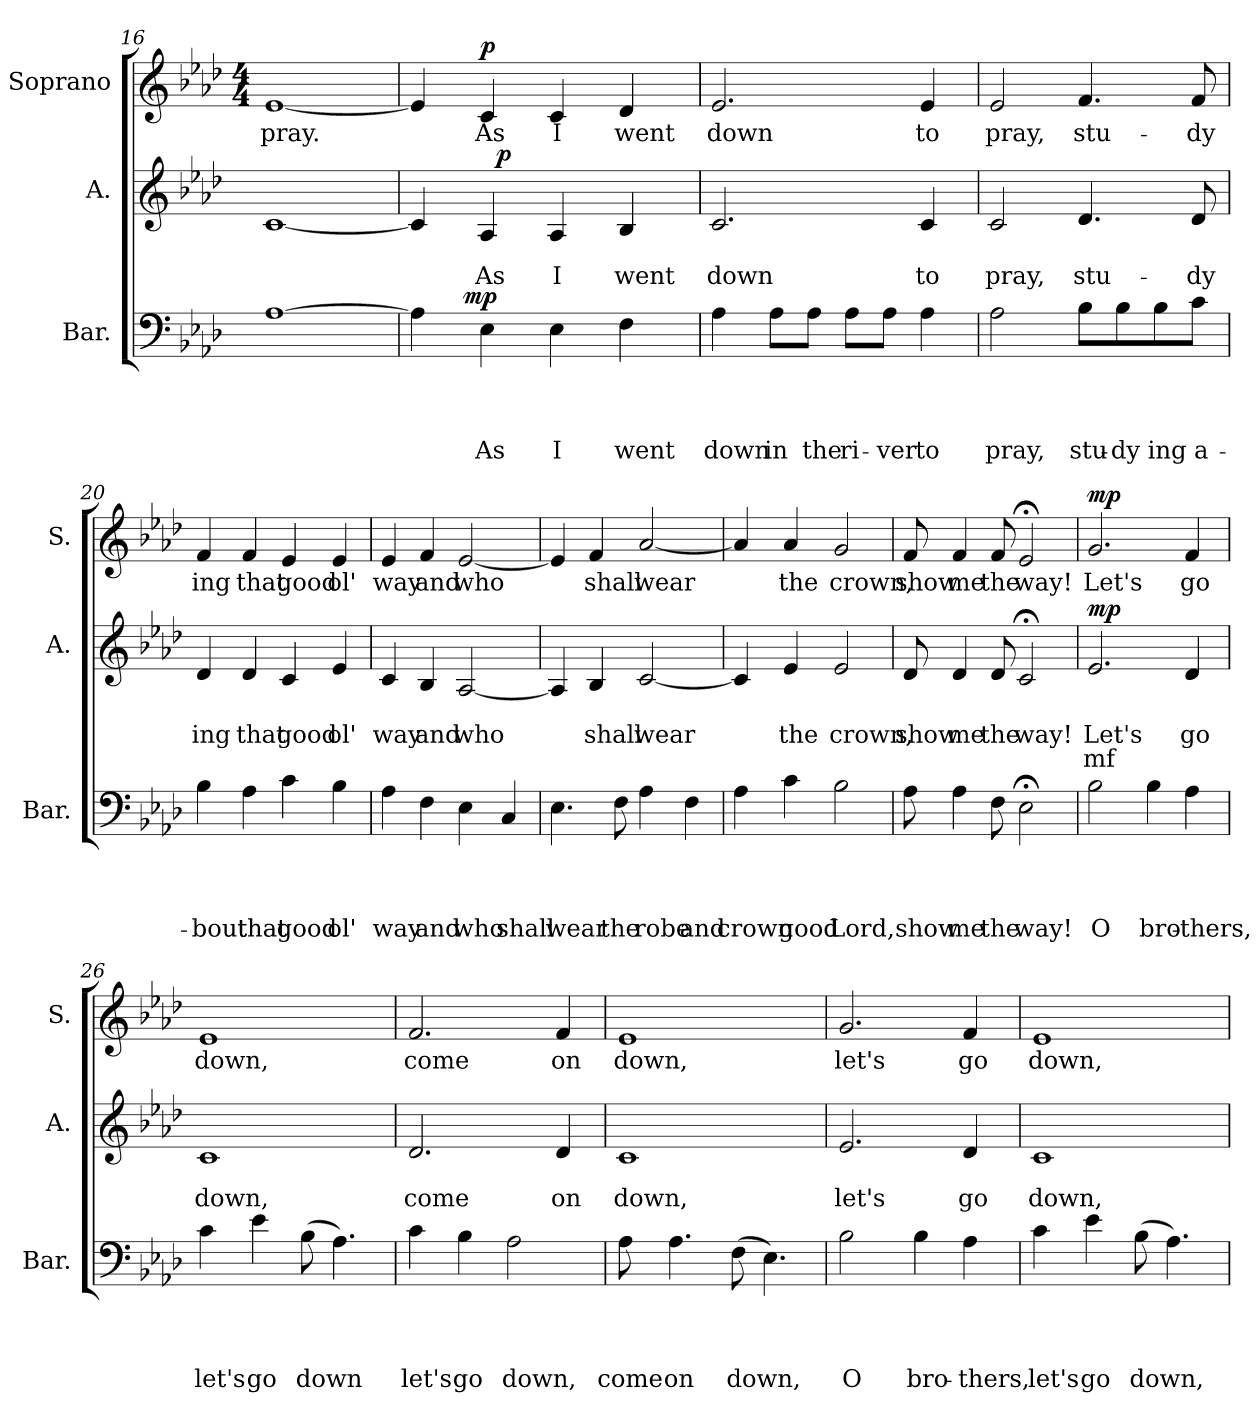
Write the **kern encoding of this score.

**kern	**text	**text	**text	**text	**dynam	**kern	**text	**text	**text	**dynam	**kern	**text	**dynam
*part3	*part3	*part3	*part3	*part3	*part3	*part2	*part2	*part2	*part2	*part2	*part1	*part1	*part1
*staff3	*staff3	*staff3	*staff3	*staff3	*staff3	*staff2	*staff2	*staff2	*staff2	*staff2	*staff1	*staff1	*staff1
*I"Bar.	*	*	*	*	*	*I"A.	*	*	*	*	*I"Soprano	*	*
*I'Bar.	*	*	*	*	*	*I'A.	*	*	*	*	*I'S.	*	*
*clefF4	*	*	*	*	*	*clefG2	*	*	*	*	*clefG2	*	*
*k[b-e-a-d-]	*	*	*	*	*	*k[b-e-a-d-]	*	*	*	*	*k[b-e-a-d-]	*	*
*A-:	*	*	*	*	*	*A-:	*	*	*	*	*A-:	*	*
*	*	*	*	*	*	*	*	*	*	*	*M4/4	*	*
=16	=16	=16	=16	=16	=16	=16	=16	=16	=16	=16	=16	=16	=16
!	!	!	!	!	!	!	!	!	!	!	!	!LO:LY:b	!
[>1A-	.	.	.	.	.	[<1c	.	.	.	.	[<1e-	pray.	.
=17	=17	=17	=17	=17	=17	=17	=17	=17	=17	=17	=17	=17	=17
*^	*	*	*	*	*	*^	*	*	*	*	*	*	*
4A-\]	8..ryy	.	.	.	.	.	4c/]	4ryy	.	.	.	.	4e-/]	.	.
!	!	!	!	!	!	!LO:DY:a	!	!	!	!	!	!	!	!	!
.	2ryy	.	.	.	.	mp	.	.	.	.	.	.	.	.	.
!	!	!	!	!	!LO:LY:b	!	!	!	!	!LO:LY:b	!	!	!	!LO:LY:b	!LO:DY:a
4E-\	.	.	.	.	As	.	4A-/	32ryy	.	As	.	.	4c/	As	p
!	!	!	!	!	!	!	!	!	!	!	!	!LO:DY:a	!	!	!
.	.	.	.	.	.	.	.	2ryy	.	.	.	p	.	.	.
!	!	!	!	!	!LO:LY:b	!	!	!	!	!LO:LY:b	!	!	!	!LO:LY:b	!
4E-\	.	.	.	.	I	.	4A-/	.	.	I	.	.	4c/	I	.
.	4ryy	.	.	.	.	.	.	.	.	.	.	.	.	.	.
!	!	!	!	!	!LO:LY:b	!	!	!	!	!LO:LY:b	!	!	!	!LO:LY:b	!
4F\	.	.	.	.	went	.	4B-/	.	.	went	.	.	4d-/	went	.
.	.	.	.	.	.	.	.	8..ryy	.	.	.	.	.	.	.
.	32ryy	.	.	.	.	.	.	.	.	.	.	.	.	.	.
=18	=18	=18	=18	=18	=18	=18	=18	=18	=18	=18	=18	=18	=18	=18	=18
!	!	!	!	!	!LO:LY:b	!	!	!	!	!LO:LY:b	!	!	!	!LO:LY:b	!
*v	*v	*	*	*	*	*	*	*	*	*	*	*	*	*	*
*	*	*	*	*	*	*v	*v	*	*	*	*	*	*	*
4A-\	.	.	.	down	.	2.c/	.	down	.	.	2.e-/	down	.
!	!	!	!	!LO:LY:b	!	!	!	!	!	!	!	!	!
8A-\L	.	.	.	in	.	.	.	.	.	.	.	.	.
!	!	!	!	!LO:LY:b	!	!	!	!	!	!	!	!	!
8A-\J	.	.	.	the	.	.	.	.	.	.	.	.	.
!	!	!	!	!LO:LY:b	!	!	!	!	!	!	!	!	!
8A-\L	.	.	.	ri-	.	.	.	.	.	.	.	.	.
!	!	!	!	!LO:LY:b	!	!	!	!	!	!	!	!	!
8A-\J	.	.	.	-ver	.	.	.	.	.	.	.	.	.
!	!	!	!	!LO:LY:b	!	!	!	!LO:LY:b	!	!	!	!LO:LY:b	!
4A-\	.	.	.	to	.	4c/	.	to	.	.	4e-/	to	.
!!LO:PB:g=z
=19	=19	=19	=19	=19	=19	=19	=19	=19	=19	=19	=19	=19	=19
!	!	!	!	!LO:LY:b	!	!	!	!LO:LY:b	!	!	!	!LO:LY:b	!
2A-\	.	.	.	pray,	.	2c/	.	pray,	.	.	2e-/	pray,	.
!	!	!	!	!LO:LY:b	!	!	!	!LO:LY:b	!	!	!	!LO:LY:b	!
8B-\L	.	.	.	stu-	.	4.d-/	.	stu-	.	.	4.f/	stu-	.
!	!	!	!	!LO:LY:b	!	!	!	!	!	!	!	!	!
8B-\	.	.	.	-dy	.	.	.	.	.	.	.	.	.
!	!	!	!	!LO:LY:b	!	!	!	!	!	!	!	!	!
8B-\	.	.	.	ing	.	.	.	.	.	.	.	.	.
!	!	!	!	!LO:LY:b	!	!	!	!LO:LY:b	!	!	!	!LO:LY:b	!
8c\J	.	.	.	a-	.	8d-/	.	-dy	.	.	8f/	-dy	.
=20	=20	=20	=20	=20	=20	=20	=20	=20	=20	=20	=20	=20	=20
!	!	!	!	!LO:LY:b	!	!	!	!LO:LY:b	!	!	!	!LO:LY:b	!
4B-\	.	.	.	-bout	.	4d-/	.	ing	.	.	4f/	ing	.
!	!	!	!	!LO:LY:b	!	!	!	!LO:LY:b	!	!	!	!LO:LY:b	!
4A-\	.	.	.	that	.	4d-/	.	that	.	.	4f/	that	.
!	!	!	!	!LO:LY:b	!	!	!	!LO:LY:b	!	!	!	!LO:LY:b	!
4c\	.	.	.	good	.	4c/	.	good	.	.	4e-/	good	.
!	!	!	!	!LO:LY:b	!	!	!	!LO:LY:b	!	!	!	!LO:LY:b	!
4B-\	.	.	.	ol'	.	4e-/	.	ol'	.	.	4e-/	ol'	.
=21	=21	=21	=21	=21	=21	=21	=21	=21	=21	=21	=21	=21	=21
!	!	!	!	!LO:LY:b	!	!	!	!LO:LY:b	!	!	!	!LO:LY:b	!
4A-\	.	.	.	way	.	4c/	.	way	.	.	4e-/	way	.
!	!	!	!	!LO:LY:b	!	!	!	!LO:LY:b	!	!	!	!LO:LY:b	!
4F\	.	.	.	and	.	4B-/	.	and	.	.	4f/	and	.
!	!	!	!	!LO:LY:b	!	!	!	!LO:LY:b	!	!	!	!LO:LY:b	!
4E-\	.	.	.	who	.	[<2A-/	.	who	.	.	[<2e-/	who	.
!	!	!	!	!LO:LY:b	!	!	!	!	!	!	!	!	!
4C/	.	.	.	shall	.	.	.	.	.	.	.	.	.
=22	=22	=22	=22	=22	=22	=22	=22	=22	=22	=22	=22	=22	=22
!	!	!	!	!LO:LY:b	!	!	!	!	!	!	!	!	!
4.E-\	.	.	.	wear	.	4A-/]	.	.	.	.	4e-/]	.	.
!	!	!	!	!	!	!	!	!LO:LY:b	!	!	!	!LO:LY:b	!
.	.	.	.	.	.	4B-/	.	shall	.	.	4f/	shall	.
!	!	!	!	!LO:LY:b	!	!	!	!	!	!	!	!	!
8F\	.	.	.	the	.	.	.	.	.	.	.	.	.
!	!	!	!	!LO:LY:b	!	!	!	!LO:LY:b	!	!	!	!LO:LY:b	!
4A-\	.	.	.	robe	.	[<2c/	.	wear	.	.	[<2a-/	wear	.
!	!	!	!	!LO:LY:b	!	!	!	!	!	!	!	!	!
4F\	.	.	.	and	.	.	.	.	.	.	.	.	.
!!LO:LB:g=z
=23	=23	=23	=23	=23	=23	=23	=23	=23	=23	=23	=23	=23	=23
!	!	!	!	!LO:LY:b	!	!	!	!	!	!	!	!	!
4A-\	.	.	.	crown	.	4c/]	.	.	.	.	4a-/]	.	.
!	!	!	!	!LO:LY:b	!	!	!	!LO:LY:b	!	!	!	!LO:LY:b	!
4c\	.	.	.	good	.	4e-/	.	the	.	.	4a-/	the	.
!	!	!	!	!LO:LY:b	!	!	!	!LO:LY:b	!	!	!	!LO:LY:b	!
2B-\	.	.	.	Lord,	.	2e-/	.	crown,	.	.	2g/	crown,	.
=24	=24	=24	=24	=24	=24	=24	=24	=24	=24	=24	=24	=24	=24
!	!	!	!	!LO:LY:b	!	!	!	!LO:LY:b	!	!	!	!LO:LY:b	!
8A-\	.	.	.	show	.	8d-/	.	show	.	.	8f/	show	.
!	!	!	!	!LO:LY:b	!	!	!	!LO:LY:b	!	!	!	!LO:LY:b	!
4A-\	.	.	.	me	.	4d-/	.	me	.	.	4f/	me	.
!	!	!	!	!LO:LY:b	!	!	!	!LO:LY:b	!	!	!	!LO:LY:b	!
8F\	.	.	.	the	.	8d-/	.	the	.	.	8f/	the	.
!	!	!	!	!LO:LY:b	!	!	!	!LO:LY:b	!	!	!	!LO:LY:b	!
2E-;<\	.	.	.	way!	.	2c;/	.	way!	.	.	2e-;/	way!	.
=25	=25	=25	=25	=25	=25	=25	=25	=25	=25	=25	=25	=25	=25
!	!	!	!	!LO:LY:b	!	!	!	!LO:LY:b	!LO:LY:b	!LO:DY:a	!	!LO:LY:b	!LO:DY:a
2B-\	.	.	.	O	.	2.e-/	.	Let's	mf	mp	2.g/	Let's	mp
!	!	!	!	!LO:LY:b	!	!	!	!	!	!	!	!	!
4B-\	.	.	.	bro-	.	.	.	.	.	.	.	.	.
!	!	!	!	!LO:LY:b	!	!	!	!LO:LY:b	!	!	!	!LO:LY:b	!
4A-\	.	.	.	-thers,	.	4d-/	.	go	.	.	4f/	go	.
=26	=26	=26	=26	=26	=26	=26	=26	=26	=26	=26	=26	=26	=26
!	!	!	!	!LO:LY:b	!	!	!	!LO:LY:b	!	!	!	!LO:LY:b	!
4c\	.	.	.	let's	.	1c	.	down,	.	.	1e-	down,	.
!	!	!	!	!LO:LY:b	!	!	!	!	!	!	!	!	!
4e-\	.	.	.	go	.	.	.	.	.	.	.	.	.
!	!	!	!	!LO:LY:b	!	!	!	!	!	!	!	!	!
(>8B-\	.	.	.	down	.	.	.	.	.	.	.	.	.
4.A-\)	.	.	.	.	.	.	.	.	.	.	.	.	.
!!LO:LB:g=z
=27	=27	=27	=27	=27	=27	=27	=27	=27	=27	=27	=27	=27	=27
!	!	!	!	!LO:LY:b	!	!	!	!LO:LY:b	!	!	!	!LO:LY:b	!
4c\	.	.	.	let's	.	2.d-/	.	come	.	.	2.f/	come	.
!	!	!	!	!LO:LY:b	!	!	!	!	!	!	!	!	!
4B-\	.	.	.	go	.	.	.	.	.	.	.	.	.
!	!	!	!	!LO:LY:b	!	!	!	!	!	!	!	!	!
2A-\	.	.	.	down,	.	.	.	.	.	.	.	.	.
!	!	!	!	!	!	!	!	!LO:LY:b	!	!	!	!LO:LY:b	!
.	.	.	.	.	.	4d-/	.	on	.	.	4f/	on	.
=28	=28	=28	=28	=28	=28	=28	=28	=28	=28	=28	=28	=28	=28
!	!	!	!	!LO:LY:b	!	!	!	!LO:LY:b	!	!	!	!LO:LY:b	!
8A-\	.	.	.	come	.	1c	.	down,	.	.	1e-	down,	.
!	!	!	!	!LO:LY:b	!	!	!	!	!	!	!	!	!
4.A-\	.	.	.	on	.	.	.	.	.	.	.	.	.
!	!	!	!	!LO:LY:b	!	!	!	!	!	!	!	!	!
(>8F\	.	.	.	down,	.	.	.	.	.	.	.	.	.
4.E-\)	.	.	.	.	.	.	.	.	.	.	.	.	.
=29	=29	=29	=29	=29	=29	=29	=29	=29	=29	=29	=29	=29	=29
!	!	!	!	!LO:LY:b	!	!	!	!LO:LY:b	!	!	!	!LO:LY:b	!
2B-\	.	.	.	O	.	2.e-/	.	let's	.	.	2.g/	let's	.
!	!	!	!	!LO:LY:b	!	!	!	!	!	!	!	!	!
4B-\	.	.	.	bro-	.	.	.	.	.	.	.	.	.
!	!	!	!	!LO:LY:b	!	!	!	!LO:LY:b	!	!	!	!LO:LY:b	!
4A-\	.	.	.	-thers,	.	4d-/	.	go	.	.	4f/	go	.
=30	=30	=30	=30	=30	=30	=30	=30	=30	=30	=30	=30	=30	=30
!	!	!	!	!LO:LY:b	!	!	!	!LO:LY:b	!	!	!	!LO:LY:b	!
4c\	.	.	.	let's	.	1c	.	down,	.	.	1e-	down,	.
!	!	!	!	!LO:LY:b	!	!	!	!	!	!	!	!	!
4e-\	.	.	.	go	.	.	.	.	.	.	.	.	.
!	!	!	!	!LO:LY:b	!	!	!	!	!	!	!	!	!
(>8B-\	.	.	.	down,	.	.	.	.	.	.	.	.	.
4.A-\)	.	.	.	.	.	.	.	.	.	.	.	.	.
=	=	=	=	=	=	=	=	=	=	=	=	=	=
*-	*-	*-	*-	*-	*-	*-	*-	*-	*-	*-	*-	*-	*-
